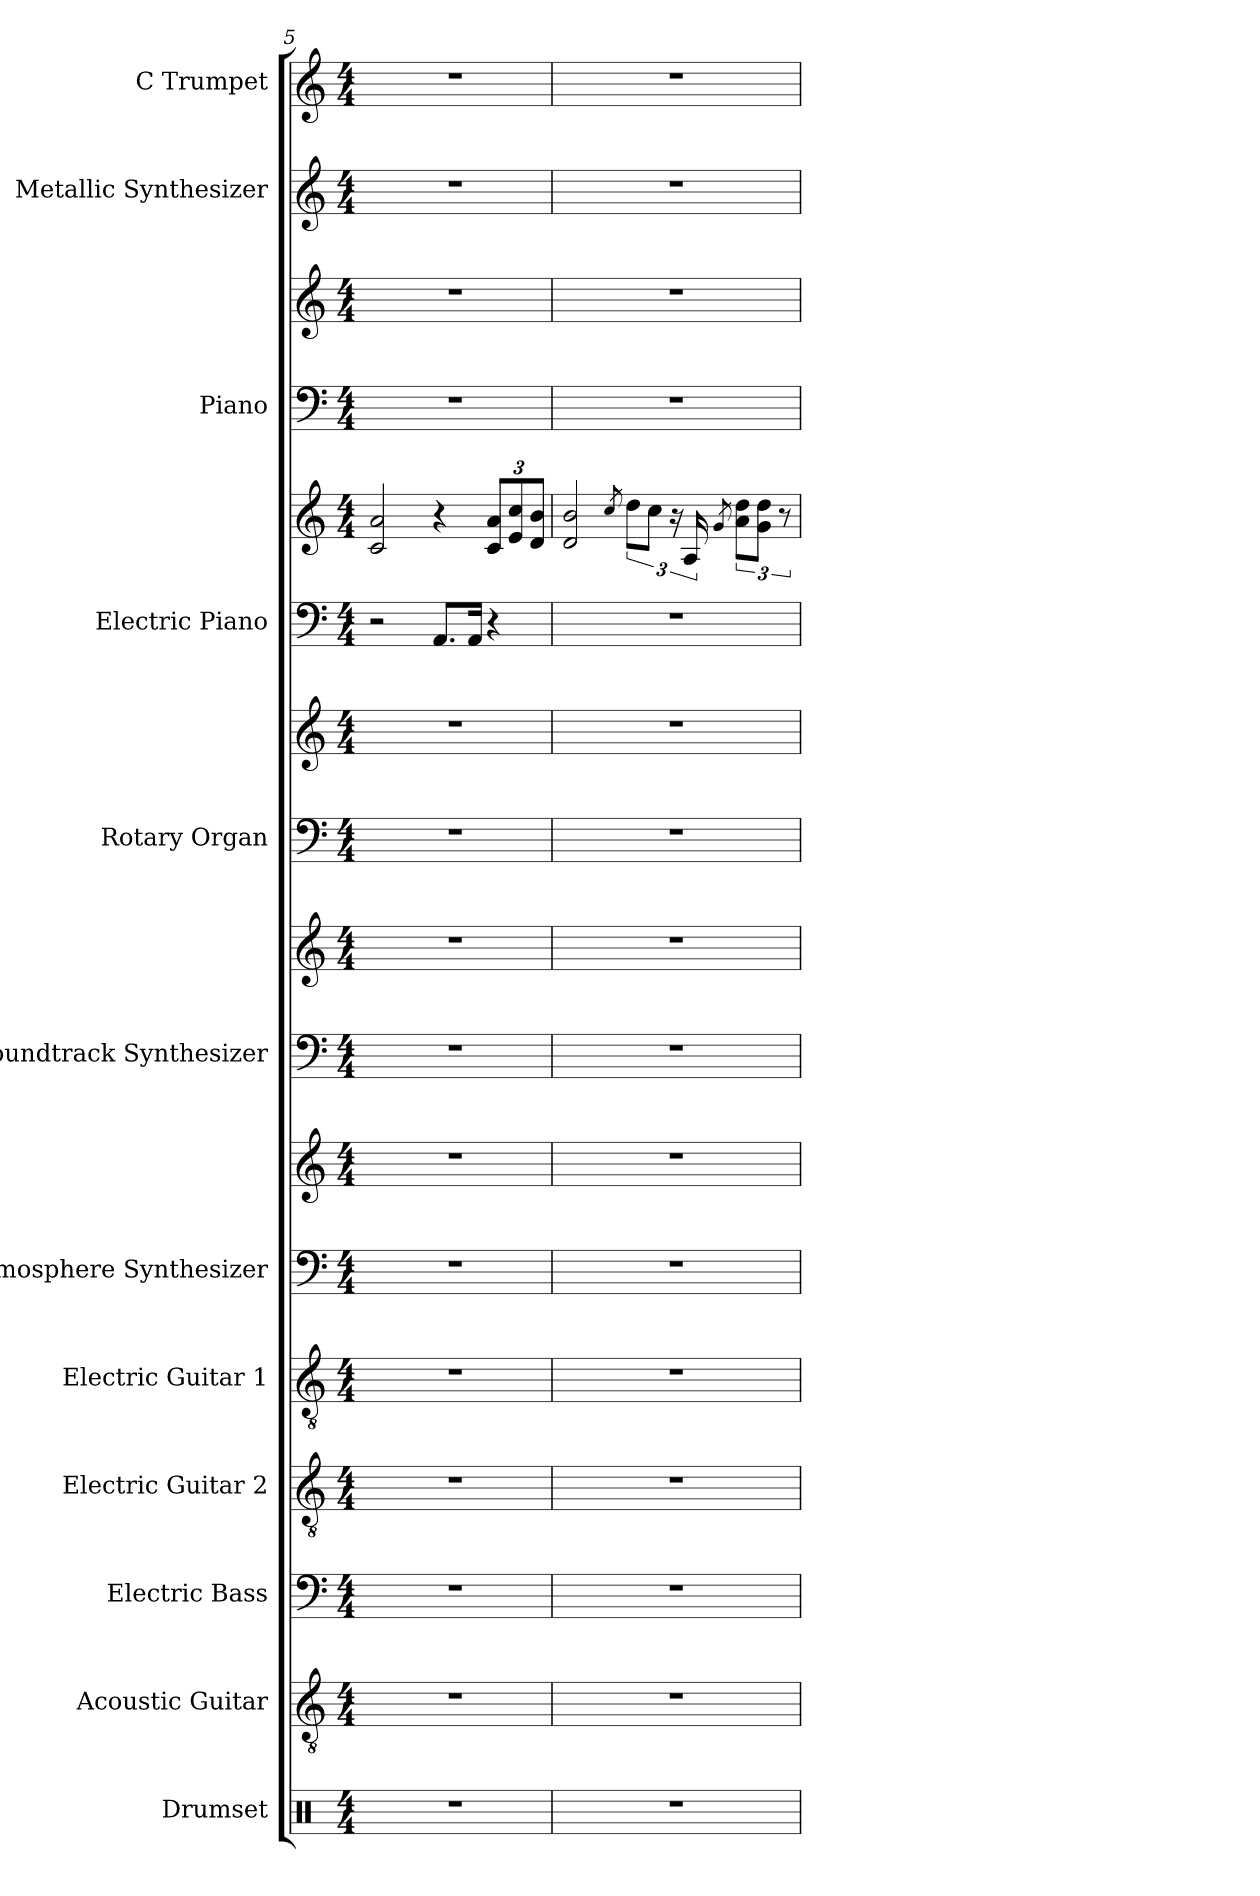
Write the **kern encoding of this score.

**kern	**kern	**kern	**kern	**kern	**kern	**kern	**kern	**kern	**kern	**kern	**kern	**kern	**kern	**kern	**kern	**kern
*part12	*part11	*part10	*part9	*part8	*part7	*part7	*part6	*part6	*part5	*part5	*part4	*part4	*part3	*part3	*part2	*part1
*staff17	*staff16	*staff15	*staff14	*staff13	*staff12	*staff11	*staff10	*staff9	*staff8	*staff7	*staff6	*staff5	*staff4	*staff3	*staff2	*staff1
*I"Drumset	*I"Acoustic Guitar	*I"Electric Bass	*I"Electric Guitar 2	*I"Electric Guitar 1	*I"Atmosphere Synthesizer	*	*I"Soundtrack Synthesizer	*	*I"Rotary Organ	*	*I"Electric Piano	*	*I"Piano	*	*I"Metallic Synthesizer	*I"C Trumpet
*I'Drs.	*I'Guit.	*I'El. B.	*I'El. Guit. 2	*I'El. Guit. 1	*I'Synth.	*	*I'Synth.	*	*I'Rot. Org.	*	*I'El. Pno.	*	*I'Pno.	*	*I'Synth.	*I'C Tpt.
*clefX	*clefGv2	*clefF4	*clefGv2	*clefGv2	*clefF4	*clefG2	*clefF4	*clefG2	*clefF4	*clefG2	*clefF4	*clefG2	*clefF4	*clefG2	*clefG2	*clefG2
*	*	*ITrd7c12	*	*	*	*	*	*	*	*	*	*	*	*	*	*
*k[]	*k[]	*k[]	*k[]	*k[]	*k[]	*k[]	*k[]	*k[]	*k[]	*k[]	*k[]	*k[]	*k[]	*k[]	*k[]	*k[]
*M4/4	*M4/4	*M4/4	*M4/4	*M4/4	*M4/4	*M4/4	*M4/4	*M4/4	*M4/4	*M4/4	*M4/4	*M4/4	*M4/4	*M4/4	*M4/4	*M4/4
=5	=5	=5	=5	=5	=5	=5	=5	=5	=5	=5	=5	=5	=5	=5	=5	=5
1r	1r	1r	1r	1r	1r	1r	1r	1r	1r	1r	2r	2c/ 2a/	1r	1r	1r	1r
.	.	.	.	.	.	.	.	.	.	.	8.AA/L	4r	.	.	.	.
.	.	.	.	.	.	.	.	.	.	.	16AA/Jk	.	.	.	.	.
*	*	*	*	*	*	*	*	*	*	*	*	*Xbrackettup	*	*	*	*
.	.	.	.	.	.	.	.	.	.	.	4r	12c/ 12a/L	.	.	.	.
.	.	.	.	.	.	.	.	.	.	.	.	12e/ 12cc/	.	.	.	.
.	.	.	.	.	.	.	.	.	.	.	.	12d/ 12b/J	.	.	.	.
=6	=6	=6	=6	=6	=6	=6	=6	=6	=6	=6	=6	=6	=6	=6	=6	=6
1r	1r	1r	1r	1r	1r	1r	1r	1r	1r	1r	1r	2d/ 2b/	1r	1r	1r	1r
.	.	.	.	.	.	.	.	.	.	.	.	8qcc/	.	.	.	.
*	*	*	*	*	*	*	*	*	*	*	*	*brackettup	*	*	*	*
.	.	.	.	.	.	.	.	.	.	.	.	12dd\L	.	.	.	.
.	.	.	.	.	.	.	.	.	.	.	.	12cc\J	.	.	.	.
.	.	.	.	.	.	.	.	.	.	.	.	24r	.	.	.	.
.	.	.	.	.	.	.	.	.	.	.	.	24A/	.	.	.	.
.	.	.	.	.	.	.	.	.	.	.	.	8qg/	.	.	.	.
.	.	.	.	.	.	.	.	.	.	.	.	12a\ 12dd\L	.	.	.	.
.	.	.	.	.	.	.	.	.	.	.	.	12g\ 12dd\J	.	.	.	.
.	.	.	.	.	.	.	.	.	.	.	.	12r	.	.	.	.
=	=	=	=	=	=	=	=	=	=	=	=	=	=	=	=	=
*-	*-	*-	*-	*-	*-	*-	*-	*-	*-	*-	*-	*-	*-	*-	*-	*-
